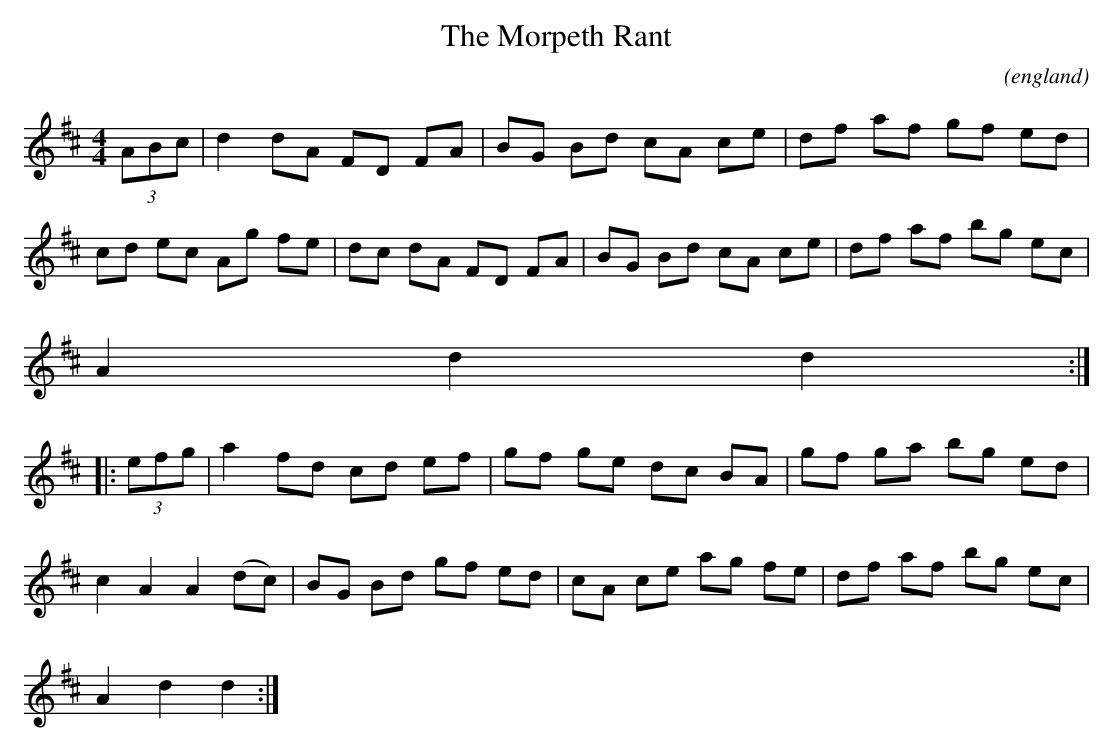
X:1
T:The Morpeth Rant
O:england
C:
M:4/4
L:1/8
K:D
(3ABc|d2dA FD FA|BG Bd cA ce|df af gf ed|
cd ec Ag fe|dc dA FD FA|BG Bd cA ce|df af bg ec|
A2d2d2:|
|: (3efg|a2fd cd ef|gf ge dc BA|gf ga bg ed|
c2A2A2(dc)|BG Bd gf ed|cA ce ag fe|df af bg ec|
A2d2d2:|
